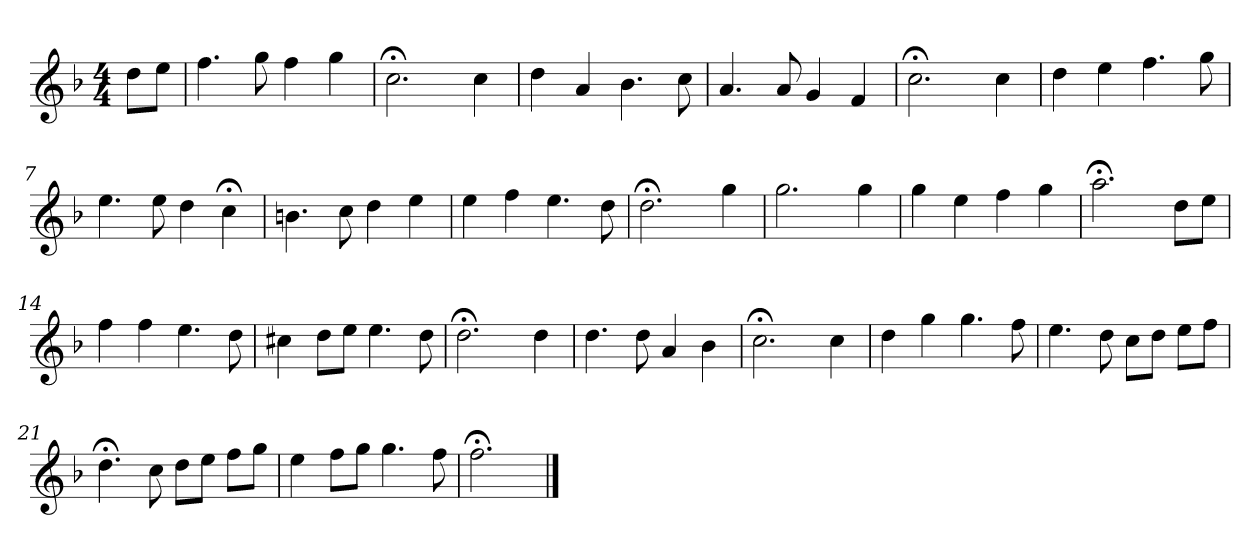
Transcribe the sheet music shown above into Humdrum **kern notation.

**kern
*part1
*staff1
*k[b-]
*F:
*M4/4
*MM120
=
8ddL
8eeJ
=1
4.ff
8gg
4ff
4gg
=2
2.cc;<
4cc
=3
4dd
4a
4.b-
8cc
=4
4.a
8a
4g
4f
=5
2.cc;<
4cc
=6
4dd
4ee
4.ff
8gg
=7
4.ee
8ee
4dd
4cc;<
=8
4.bn
8cc
4dd
4ee
=9
4ee
4ff
4.ee
8dd
=10
2.dd;<
4gg
=11
2.gg
4gg
=12
4gg
4ee
4ff
4gg
=13
2.aa;<
8ddL
8eeJ
=14
4ff
4ff
4.ee
8dd
=15
4cc#X
8ddL
8eeJ
4.ee
8dd
=16
2.dd;<
4dd
=17
4.dd
8dd
4a
4b-
=18
2.cc;<
4cc
=19
4dd
4gg
4.gg
8ff
=20
4.ee
8dd
8ccL
8ddJ
8eeL
8ffJ
=21
4.dd;<
8cc
8ddL
8eeJ
8ffL
8ggJ
=22
4ee
8ffL
8ggJ
4.gg
8ff
=23
2.ff;<
==
*-
